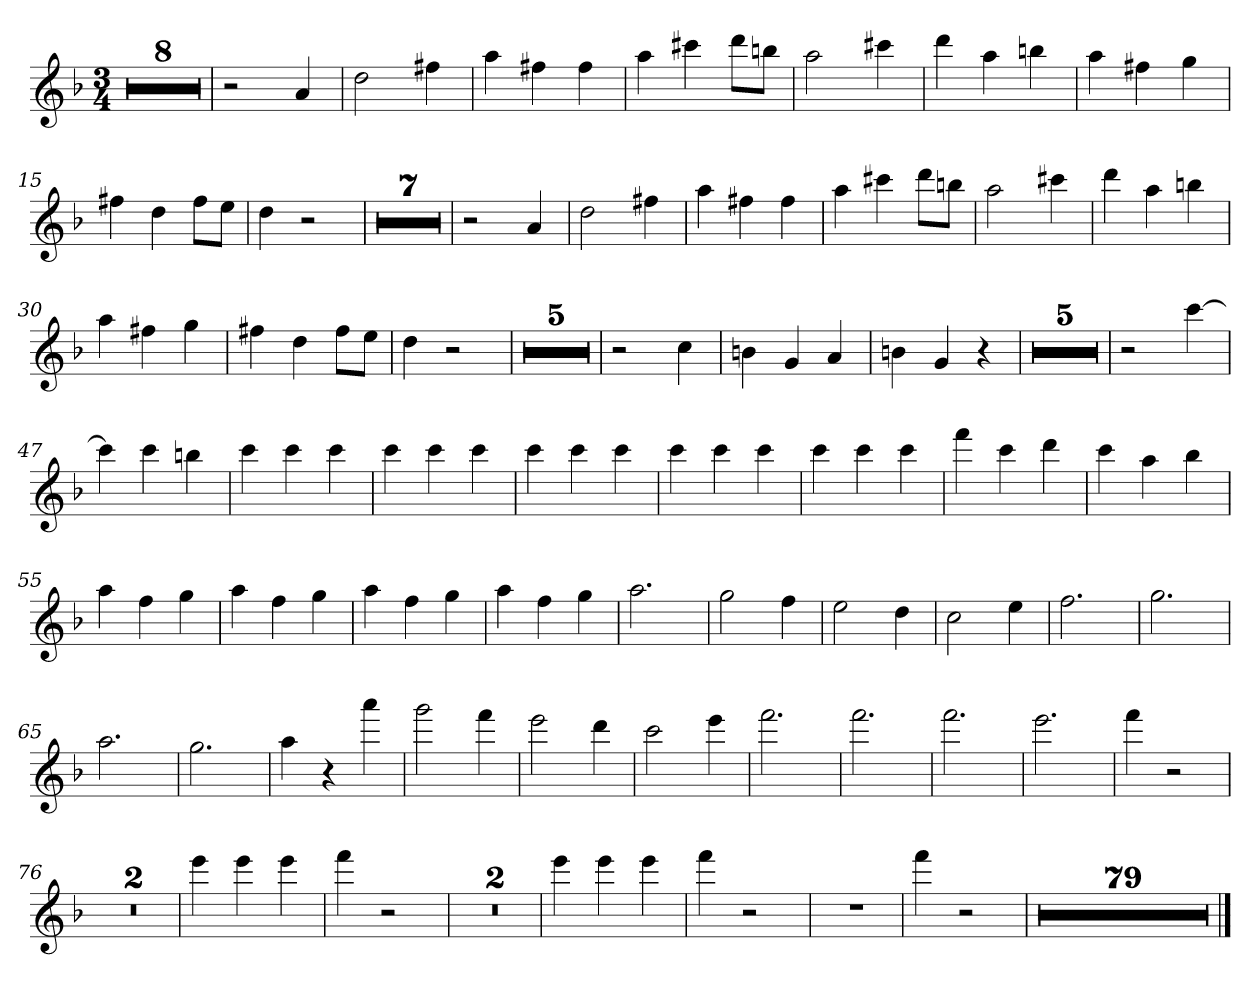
**kern
*part1
*staff1
*k[b-]
*M3/4
=
2.r
=1
2.r
=2
2.r
=3
2.r
=4
2.r
=5
2.r
=6
2.r
=7
2.r
=8
2r
4a
=9
2dd
4ff#X
=10
4aa
4ff#X
4ff#
=11
4aa
4ccc#X
8dddL
8bbnJ
=12
2aa
4ccc#X
=13
4ddd
4aa
4bbn
=14
4aa
4ff#X
4gg
=15
4ff#X
4dd
8ff#L
8eeJ
=16
4dd
2r
=17
2.r
=18
2.r
=19
2.r
=20
2.r
=21
2.r
=22
2.r
=23
2.r
=24
2r
4a
=25
2dd
4ff#X
=26
4aa
4ff#X
4ff#
=27
4aa
4ccc#X
8dddL
8bbnJ
=28
2aa
4ccc#X
=29
4ddd
4aa
4bbn
=30
4aa
4ff#X
4gg
=31
4ff#X
4dd
8ff#L
8eeJ
=32
4dd
2r
=33
2.r
=34
2.r
=35
2.r
=36
2.r
=37
2.r
=38
2r
4cc
=39
4bn
4g
4a
=40
4bn
4g
4r
=41
2.r
=42
2.r
=43
2.r
=44
2.r
=45
2.r
=46
2r
[4ccc
=47
4ccc]
4ccc
4bbn
=48
4ccc
4ccc
4ccc
=49
4ccc
4ccc
4ccc
=50
4ccc
4ccc
4ccc
=51
4ccc
4ccc
4ccc
=52
4ccc
4ccc
4ccc
=53
4fff
4ccc
4ddd
=54
4ccc
4aa
4bb-
=55
4aa
4ff
4gg
=56
4aa
4ff
4gg
=57
4aa
4ff
4gg
=58
4aa
4ff
4gg
=59
2.aa
=60
2gg
4ff
=61
2ee
4dd
=62
2cc
4ee
=63
2.ff
=64
2.gg
=65
2.aa
=66
2.gg
=67
4aa
4r
4aaa
=68
2ggg
4fff
=69
2eee
4ddd
=70
2ccc
4eee
=71
2.fff
=72
2.fff
=73
2.fff
=74
2.eee
=75
4fff
2r
=76
2.r
=77
2.r
=78
4eee
4eee
4eee
=79
4fff
2r
=80
2.r
=81
2.r
=82
4eee
4eee
4eee
=83
4fff
2r
=84
2.r
=85
4fff
2r
=86
2.r
=87
2.r
=88
2.r
=89
2.r
=90
2.r
=91
2.r
=92
2.r
=93
2.r
=94
2.r
=95
2.r
=96
2.r
=97
2.r
=98
2.r
=99
2.r
=100
2.r
=101
2.r
=102
2.r
=103
2.r
=104
2.r
=105
2.r
=106
2.r
=107
2.r
=108
2.r
=109
2.r
=110
2.r
=111
2.r
=112
2.r
=113
2.r
=114
2.r
=115
2.r
=116
2.r
=117
2.r
=118
2.r
=119
2.r
=120
2.r
=121
2.r
=122
2.r
=123
2.r
=124
2.r
=125
2.r
=126
2.r
=127
2.r
=128
2.r
=129
2.r
=130
2.r
=131
2.r
=132
2.r
=133
2.r
=134
2.r
=135
2.r
=136
2.r
=137
2.r
=138
2.r
=139
2.r
=140
2.r
=141
2.r
=142
2.r
=143
2.r
=144
2.r
=145
2.r
=146
2.r
=147
2.r
=148
2.r
=149
2.r
=150
2.r
=151
2.r
=152
2.r
=153
2.r
=154
2.r
=155
2.r
=156
2.r
=157
2.r
=158
2.r
=159
2.r
=160
2.r
=161
2.r
=162
2.r
=163
2.r
=164
2.r
==
*-
